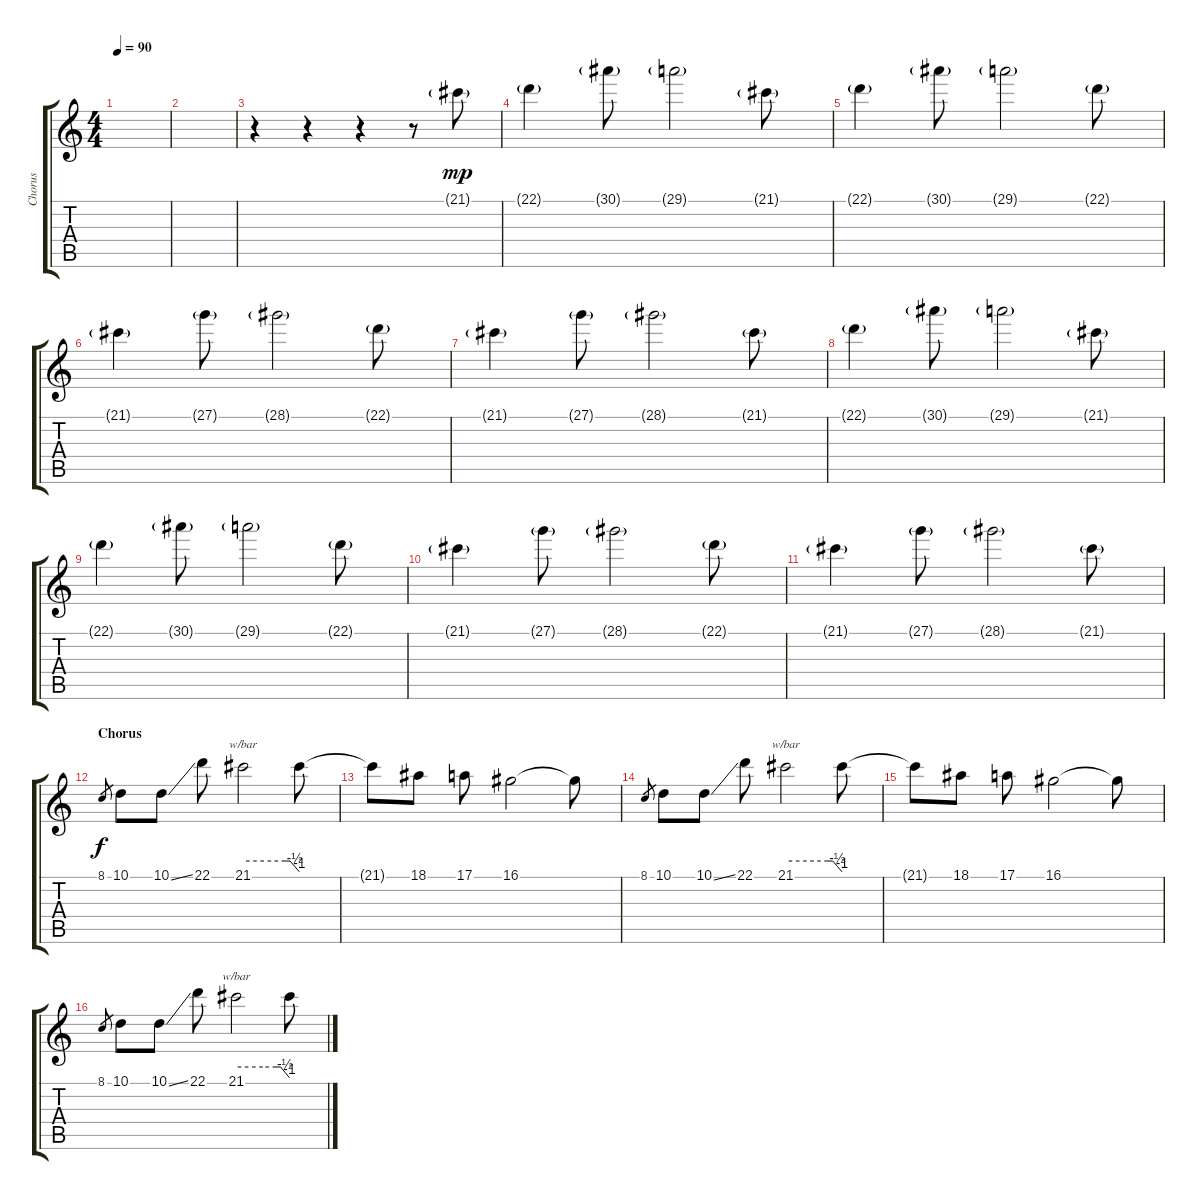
\track ("Chorus" "Chorus") {instrument lead2sawtooth}
\staff {score tabs}
\tuning (E4 B3 G3 D3 A2 E2) {hide}
\ts (4 4)
\tempo 90
\clef g2
\ks c
|
|
r.4 r.4 r.4 r.8 21.1{g}.8{dy mp} |
22.1{g}.4 30.1{g}.8 29.1{g}.2 21.1{g}.8 |
22.1{g}.4 30.1{g}.8 29.1{g}.2 22.1{g}.8 |
21.1{g}.4 27.1{g}.8 28.1{g}.2 22.1{g}.8 |
21.1{g}.4 27.1{g}.8 28.1{g}.2 21.1{g}.8 |
22.1{g}.4 30.1{g}.8 29.1{g}.2 21.1{g}.8 |
22.1{g}.4 30.1{g}.8 29.1{g}.2 22.1{g}.8 |
21.1{g}.4 27.1{g}.8 28.1{g}.2 22.1{g}.8 |
21.1{g}.4 27.1{g}.8 28.1{g}.2 21.1{g}.8 |
\section ("" "Chorus")
8.1.8{gr dy f} 10.1.8 10.1{ss}.8 22.1.8 21.1.2{tbe (custom default 0 0 30 0 45 0 50 0 55 -2 60 -4)} 21.1{t}.8 |
21.1{t}.8 18.1.8 17.1.8 16.1.2 16.1{t}.8 |
8.1.8{gr} 10.1.8 10.1{ss}.8 22.1.8 21.1.2{tbe (custom default 0 0 30 0 45 0 50 0 55 -2 60 -4)} 21.1{t}.8 |
21.1{t}.8 18.1.8 17.1.8 16.1.2 16.1{t}.8 |
8.1.8{gr} 10.1.8 10.1{ss}.8 22.1.8 21.1.2{tbe (custom default 0 0 30 0 45 0 50 0 55 -2 60 -4)} 21.1{t}.8
